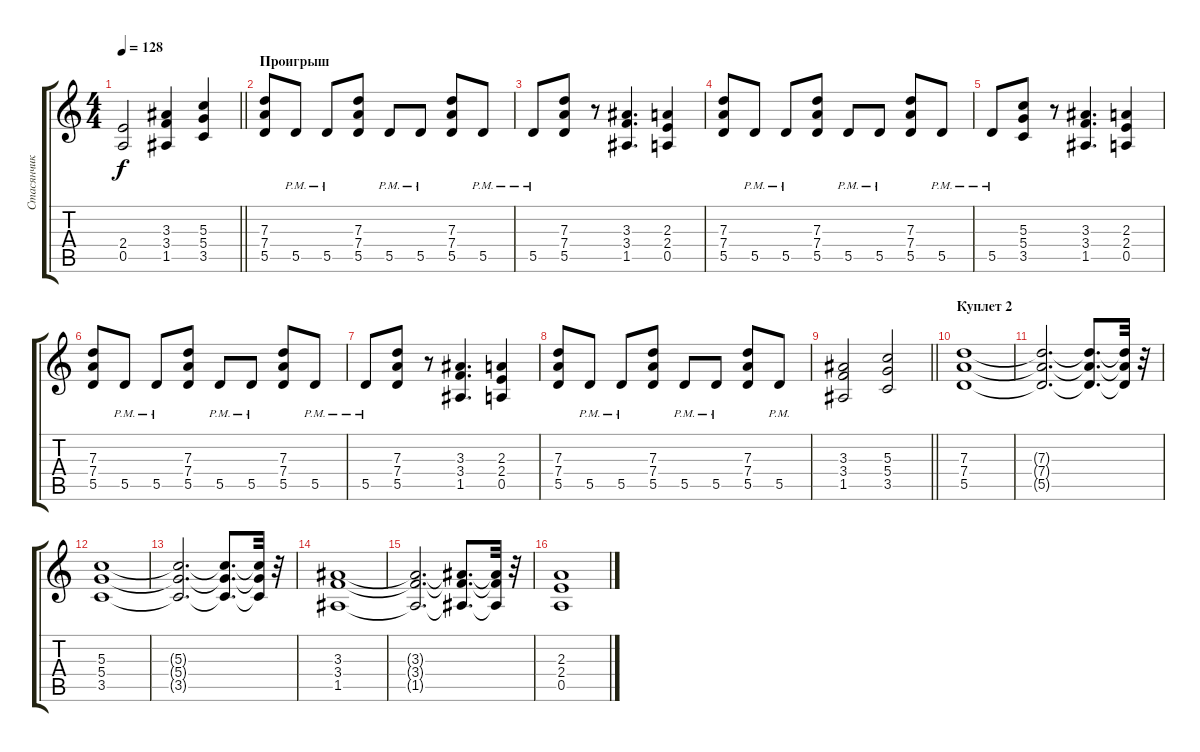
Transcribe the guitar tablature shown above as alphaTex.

\track ("Стасянчик" "Стасянчик") {instrument overdrivenguitar}
\staff {score tabs}
\tuning (E4 B3 G3 D3 A2 E2) {hide}
\ts (4 4)
\tempo 128
\clef g2
\barLineRight lightlight
\ks c
(2.4 0.5).2{dy f} (3.3 3.4 1.5).4 (5.3 5.4 3.5).4 |
\section ("" "Проигрыш")
(7.3 7.4 5.5).8 5.5{pm}.8 5.5{pm}.8 (7.3 7.4 5.5).8 5.5{pm}.8 5.5{pm}.8 (7.3 7.4 5.5).8 5.5{pm}.8 |
5.5{pm}.8 (7.3 7.4 5.5).8 r.8 (3.3 3.4 1.5).4{d} (2.3 2.4 0.5).4 |
(7.3 7.4 5.5).8 5.5{pm}.8 5.5{pm}.8 (7.3 7.4 5.5).8 5.5{pm}.8 5.5{pm}.8 (7.3 7.4 5.5).8 5.5{pm}.8 |
5.5{pm}.8 (5.3 5.4 3.5).8 r.8 (3.3 3.4 1.5).4{d} (2.3 2.4 0.5).4 |
(7.3 7.4 5.5).8 5.5{pm}.8 5.5{pm}.8 (7.3 7.4 5.5).8 5.5{pm}.8 5.5{pm}.8 (7.3 7.4 5.5).8 5.5{pm}.8 |
5.5{pm}.8 (7.3 7.4 5.5).8 r.8 (3.3 3.4 1.5).4{d} (2.3 2.4 0.5).4 |
(7.3 7.4 5.5).8 5.5{pm}.8 5.5{pm}.8 (7.3 7.4 5.5).8 5.5{pm}.8 5.5{pm}.8 (7.3 7.4 5.5).8 5.5{pm}.8 |
\barLineRight lightlight
(3.3 3.4 1.5).2 (5.3 5.4 3.5).2 |
\section ("" "Куплет 2")
(7.3 7.4 5.5).1 |
(7.3{t} 7.4{t} 5.5{t}).2{d} (7.3{t} 7.4{t} 5.5{t}).8{d} (7.3{t} 7.4{t} 5.5{t}).32 r.32 |
(5.3 5.4 3.5).1 |
(5.3{t} 5.4{t} 3.5{t}).2{d} (5.3{t} 5.4{t} 3.5{t}).8{d} (5.3{t} 5.4{t} 3.5{t}).32 r.32 |
(3.3 3.4 1.5).1 |
(3.3{t} 3.4{t} 1.5{t}).2{d} (3.3{t} 3.4{t} 1.5{t}).8{d} (3.3{t} 3.4{t} 1.5{t}).32 r.32 |
(2.3 2.4 0.5).1
